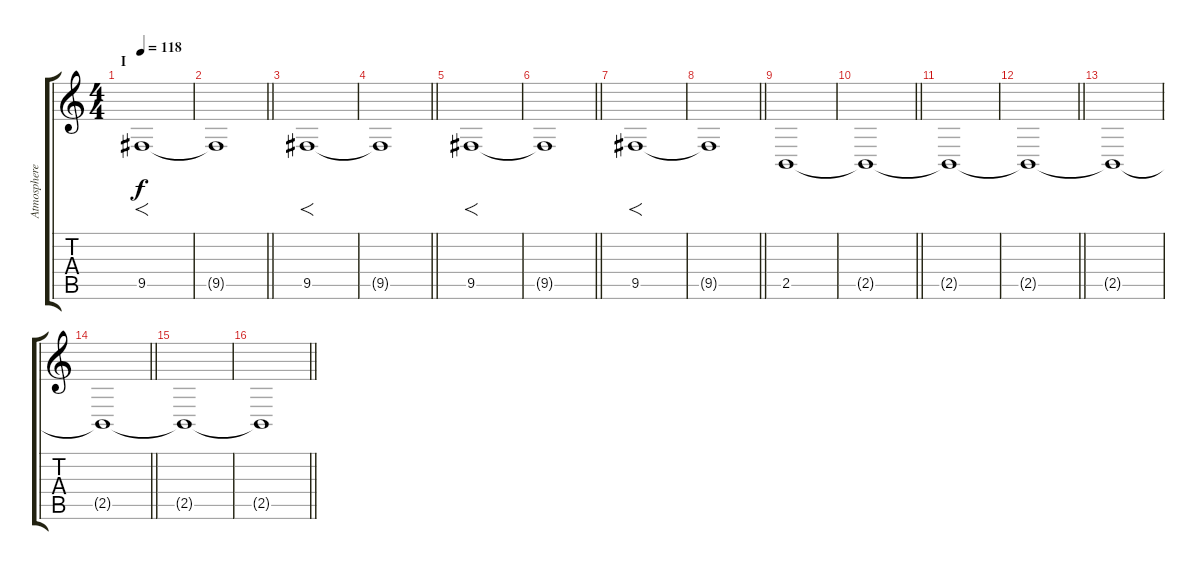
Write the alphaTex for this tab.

\track ("Atmosphere" "Atmosphere") {instrument seashore}
\staff {score tabs}
\tuning (E4 B3 G3 D3 A2 E2) {hide}
\ts (4 4)
\section ("" "I")
\tempo 118
\clef g2
\ks c
9.5.1{f dy f volume 5} |
\barLineRight lightlight
9.5{t}.1 |
9.5.1{f volume 5} |
\barLineRight lightlight
9.5{t}.1 |
9.5.1{f volume 5} |
\barLineRight lightlight
9.5{t}.1 |
9.5.1{f volume 5} |
\barLineRight lightlight
9.5{t}.1 |
2.5.1{volume 10 instrument pad2warm} |
\barLineRight lightlight
2.5{t}.1 |
2.5{t}.1 |
\barLineRight lightlight
2.5{t}.1 |
2.5{t}.1 |
\barLineRight lightlight
2.5{t}.1 |
2.5{t}.1 |
\barLineRight lightlight
2.5{t}.1
